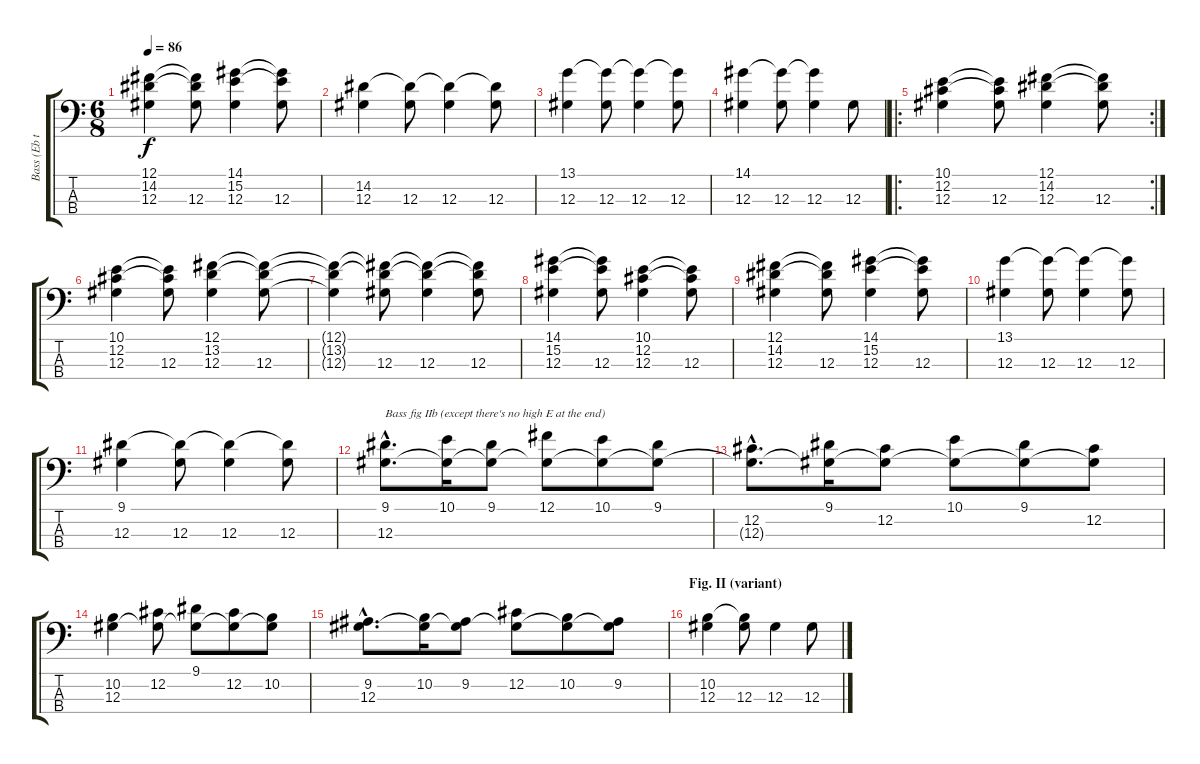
\track ("Bass (Eb tuning)" "Bass (Eb t") {instrument electricbassfinger}
\staff {score tabs}
\tuning (Gb2 Db2 Ab1 Eb1) {hide}
\ts (6 8)
\tempo 86
\clef f4
\ks c
(12.1 14.2 12.3).4{dy f} (12.1{t} 14.2{t} 12.3).8 (14.1 15.2 12.3).4 (14.1{t} 15.2{t} 12.3).8 |
(14.2 12.3).4 (14.2{t} 12.3).8 (14.2{t} 12.3).4 (14.2{t} 12.3).8 |
(13.1 12.3).4 (13.1{t} 12.3).8 (13.1{t} 12.3).4 (13.1{t} 12.3).8 |
(14.1 12.3).4 (14.1{t} 12.3).8 (14.1{t} 12.3).4 12.3.8 |
\ro
\rc 2
(10.1 12.2 12.3).4 (10.1{t} 12.2{t} 12.3).8 (12.1 14.2 12.3).4 (12.1{t} 14.2{t} 12.3).8 |
(10.1 12.2 12.3).4 (10.1{t} 12.2{t} 12.3).8 (12.1 13.2 12.3).4 (12.1{t} 13.2{t} 12.3).8 |
(12.1{t} 13.2{t} 12.3{t}).4 (12.1{t} 13.2{t} 12.3).8 (12.1{t} 13.2{t} 12.3).4 (12.1{t} 13.2{t} 12.3).8 |
(14.1 15.2 12.3).4 (14.1{t} 15.2{t} 12.3).8 (10.1 12.2 12.3).4 (10.1{t} 12.2{t} 12.3).8 |
(12.1 14.2 12.3).4 (12.1{t} 14.2{t} 12.3).8 (14.1 15.2 12.3).4 (14.1{t} 15.2{t} 12.3).8 |
(13.1 12.3).4 (13.1{t} 12.3).8 (13.1{t} 12.3).4 (13.1{t} 12.3).8 |
(9.1 12.3).4 (9.1{t} 12.3).8 (9.1{t} 12.3).4 (9.1{t} 12.3).8 |
(9.1{hac} 12.3{hac}).8{d txt "Bass fig IIb (except there's no high E at the end)"} (10.1 12.3{t}).16 (9.1 12.3{t}).8 (12.1 12.3{t}).8 (10.1 12.3{t}).8 (9.1 12.3{t}).8 |
(12.2{hac} 12.3{hac t}).8{d} (9.1 12.3{t}).16 (12.2 12.3{t}).8 (10.1 12.3{t}).8 (9.1 12.3{t}).8 (12.2 12.3{t}).8 |
(10.2 12.3).4 (12.2 12.3{t}).8 (9.1 12.3{t}).8 (12.2 12.3{t}).8 (10.2 12.3{t}).8 |
(9.2{hac} 12.3{hac}).8{d} (10.2 12.3{t}).16 (9.2 12.3{t}).8 (12.2 12.3{t}).8 (10.2 12.3{t}).8 (9.2 12.3{t}).8 |
\section ("" "Fig. II (variant)")
(10.2 12.3).4 (10.2{t} 12.3).8 12.3.4 12.3.8
